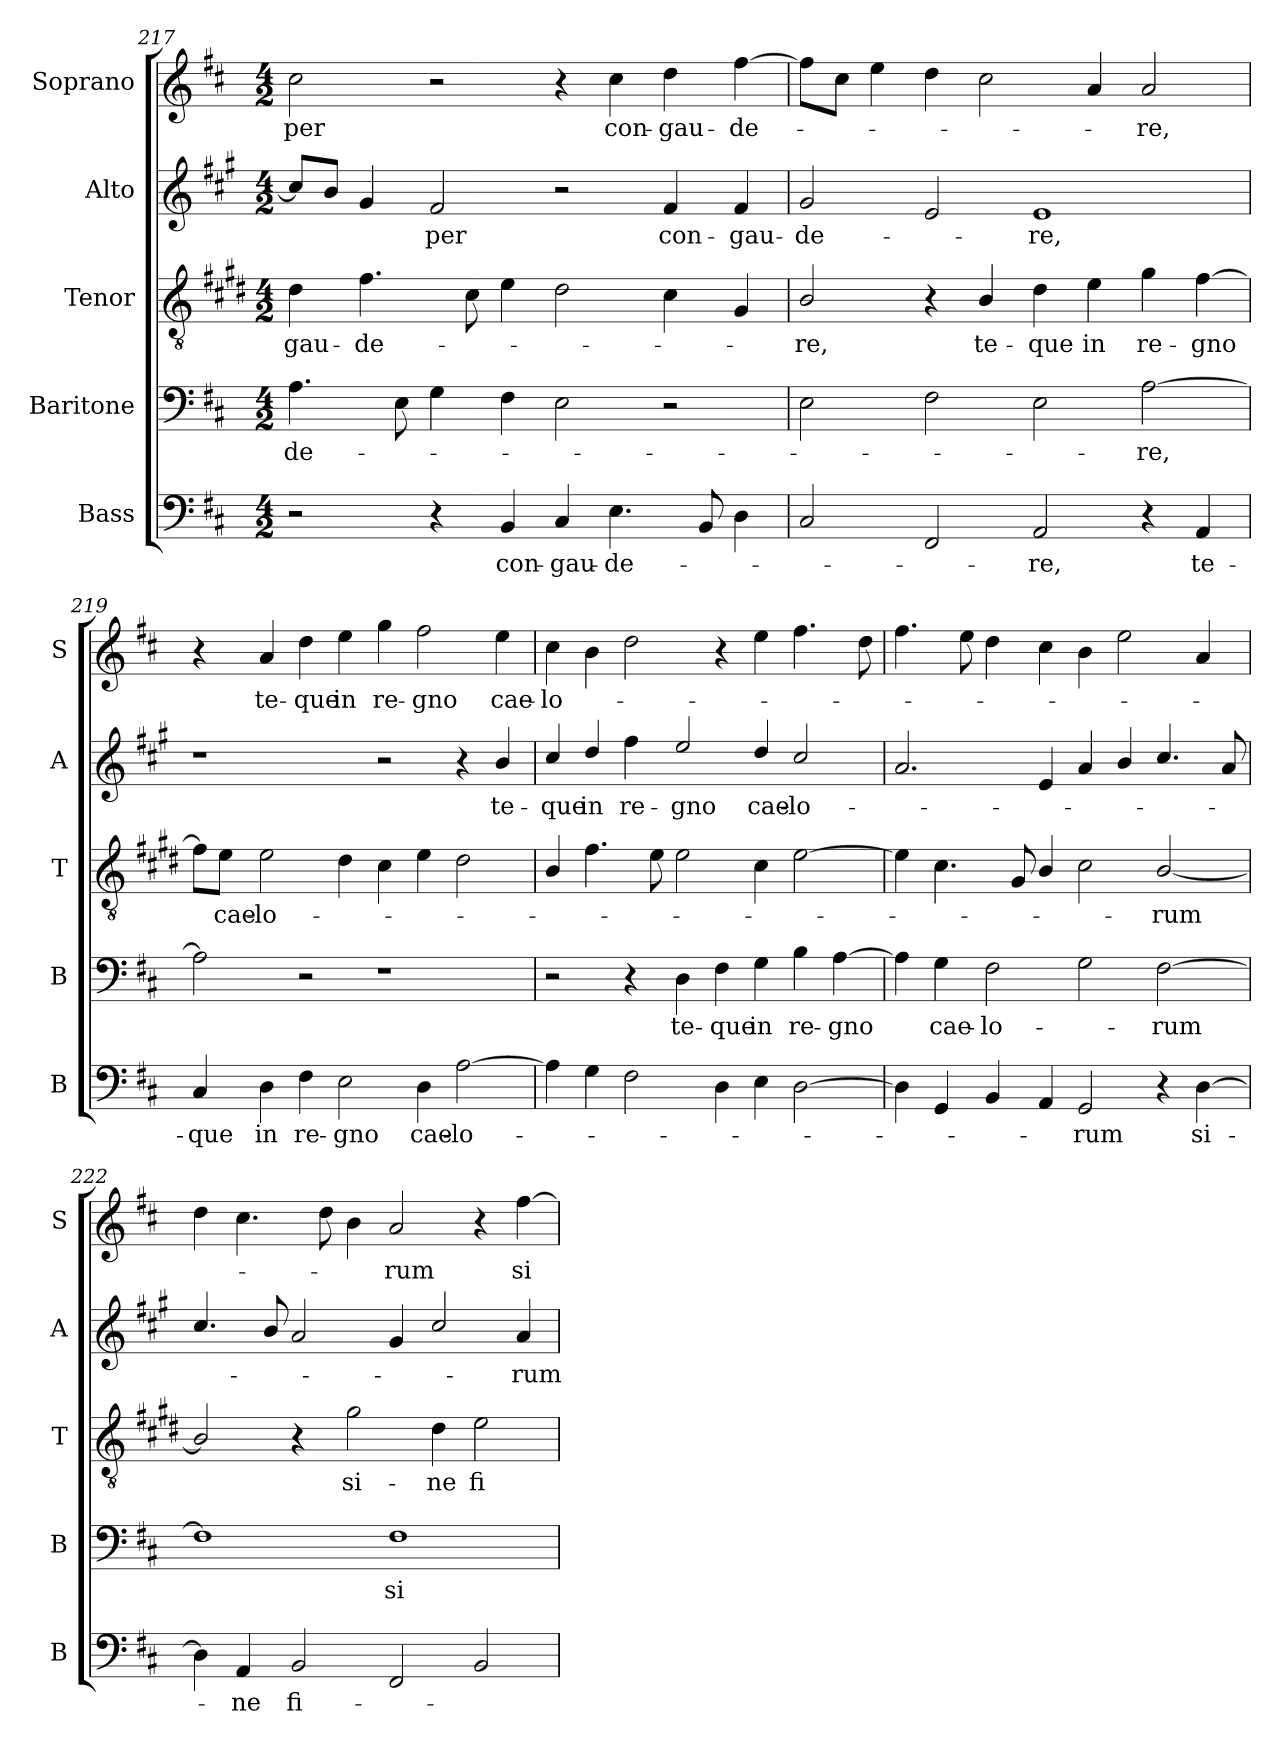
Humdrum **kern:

**kern	**text	**kern	**text	**kern	**text	**kern	**text	**kern	**text
*part5	*part5	*part4	*part4	*part3	*part3	*part2	*part2	*part1	*part1
*staff5	*staff5	*staff4	*staff4	*staff3	*staff3	*staff2	*staff2	*staff1	*staff1
*I"Bass	*	*I"Baritone	*	*I"Tenor	*	*I"Alto	*	*I"Soprano	*
*I'B	*	*I'B	*	*I'T	*	*I'A	*	*I'S	*
*clefF4	*	*clefF4	*	*clefGv2	*	*clefG2	*	*clefG2	*
*	*	*	*	*ITrd1c2	*	*ITrd4c7	*	*	*
*k[f#c#]	*	*k[f#c#]	*	*k[f#c#]	*	*k[f#c#]	*	*k[f#c#]	*
*D:	*	*D:	*	*D:	*	*D:	*	*D:	*
*M4/2	*	*M4/2	*	*M4/2	*	*M4/2	*	*M4/2	*
=217	=217	=217	=217	=217	=217	=217	=217	=217	=217
!	!	!	!LO:LY:b	!	!	!	!	!	!
!	!	!	!	!	!LO:LY:b	!	!	!	!
!	!	!	!	!	!	!	!	!	!LO:LY:b
2r	.	4.A\	-de-	4c#\	-gau-	8f#/L]	.	2cc#\	-per
.	.	.	.	.	.	8e/J	.	.	.
!	!	!	!	!	!LO:LY:b	!	!	!	!
.	.	.	.	4.e\	-de-	4c#/	.	.	.
.	.	8E\	.	.	.	.	.	.	.
!	!	!	!	!	!	!	!LO:LY:b	!	!
4r	.	4G\	.	.	.	2B/	-per	2r	.
.	.	.	.	8B\	.	.	.	.	.
!	!LO:LY:b	!	!	!	!	!	!	!	!
4BB/	con-	4F#\	.	4d\	.	.	.	.	.
!	!LO:LY:b	!	!	!	!	!	!	!	!
4C#/	-gau-	2E\	.	2c#\	.	2r	.	4r	.
!	!LO:LY:b	!	!	!	!	!	!	!	!
!	!	!	!	!	!	!	!	!	!LO:LY:b
4.E\	-de-	.	.	.	.	.	.	4cc#\	con-
!	!	!	!	!	!	!	!LO:LY:b	!	!
!	!	!	!	!	!	!	!	!	!LO:LY:b
.	.	2r	.	4B\	.	4B/	con-	4dd\	-gau-
8BB/	.	.	.	.	.	.	.	.	.
!	!	!	!	!	!	!	!LO:LY:b	!	!
!	!	!	!	!	!	!	!	!	!LO:LY:b
4D\	.	.	.	4F#/	.	4B/	-gau-	[4ff#\	-de-
=218	=218	=218	=218	=218	=218	=218	=218	=218	=218
!	!	!	!	!	!LO:LY:b	!	!	!	!
!	!	!	!	!	!	!	!LO:LY:b	!	!
2C#/	.	2E\	.	2A/	-re,	2c#/	-de-	8ff#\L]	.
.	.	.	.	.	.	.	.	8cc#\J	.
.	.	.	.	.	.	.	.	4ee\	.
2FF#/	.	2F#\	.	4r	.	2A/	.	4dd\	.
!	!	!	!	!	!LO:LY:b	!	!	!	!
.	.	.	.	4A/	te-	.	.	2cc#\	.
!	!LO:LY:b	!	!	!	!	!	!	!	!
!	!	!	!	!	!LO:LY:b	!	!	!	!
!	!	!	!	!	!	!	!LO:LY:b	!	!
2AA/	-re,	2E\	.	4c#\	-que	1A	-re,	.	.
!	!	!	!	!	!LO:LY:b	!	!	!	!
.	.	.	.	4d\	in	.	.	4a/	.
!	!	!	!LO:LY:b	!	!	!	!	!	!
!	!	!	!	!	!LO:LY:b	!	!	!	!
!	!	!	!	!	!	!	!	!	!LO:LY:b
4r	.	[2A\	-re,	4f#\	re-	.	.	2a/	-re,
!	!LO:LY:b	!	!	!	!	!	!	!	!
!	!	!	!	!	!LO:LY:b	!	!	!	!
4AA/	te-	.	.	[4e\	-gno	.	.	.	.
=219	=219	=219	=219	=219	=219	=219	=219	=219	=219
!	!LO:LY:b	!	!	!	!	!	!	!	!
4C#/	-que	2A\]	.	8e\L]	.	1r	.	4r	.
!	!	!	!	!	!LO:LY:b	!	!	!	!
.	.	.	.	8d\J	cae-	.	.	.	.
!	!LO:LY:b	!	!	!	!	!	!	!	!
!	!	!	!	!	!LO:LY:b	!	!	!	!
!	!	!	!	!	!	!	!	!	!LO:LY:b
4D\	in	.	.	2d\	-lo-	.	.	4a/	te-
!	!LO:LY:b	!	!	!	!	!	!	!	!
!	!	!	!	!	!	!	!	!	!LO:LY:b
4F#\	re-	2r	.	.	.	.	.	4dd\	-que
!	!LO:LY:b	!	!	!	!	!	!	!	!
!	!	!	!	!	!	!	!	!	!LO:LY:b
2E\	-gno	.	.	4c#\	.	.	.	4ee\	in
!	!	!	!	!	!	!	!	!	!LO:LY:b
.	.	1r	.	4B\	.	2r	.	4gg\	re-
!	!LO:LY:b	!	!	!	!	!	!	!	!
!	!	!	!	!	!	!	!	!	!LO:LY:b
4D\	cae-	.	.	4d\	.	.	.	2ff#\	-gno
!	!LO:LY:b	!	!	!	!	!	!	!	!
[2A\	-lo-	.	.	2c#\	.	4r	.	.	.
!	!	!	!	!	!	!	!LO:LY:b	!	!
!	!	!	!	!	!	!	!	!	!LO:LY:b
.	.	.	.	.	.	4e/	te-	4ee\	cae-
=220	=220	=220	=220	=220	=220	=220	=220	=220	=220
!	!	!	!	!	!	!	!LO:LY:b	!	!
!	!	!	!	!	!	!	!	!	!LO:LY:b
4A\]	.	2r	.	4A/	.	4f#/	-que	4cc#\	-lo-
!	!	!	!	!	!	!	!LO:LY:b	!	!
4G\	.	.	.	4.e\	.	4g/	in	4b\	.
!	!	!	!	!	!	!	!LO:LY:b	!	!
2F#\	.	4r	.	.	.	4b\	re-	2dd\	.
.	.	.	.	8d\	.	.	.	.	.
!	!	!	!LO:LY:b	!	!	!	!	!	!
!	!	!	!	!	!	!	!LO:LY:b	!	!
.	.	4D\	te-	2d\	.	2a/	-gno	.	.
!	!	!	!LO:LY:b	!	!	!	!	!	!
4D\	.	4F#\	-que	.	.	.	.	4r	.
!	!	!	!LO:LY:b	!	!	!	!	!	!
!	!	!	!	!	!	!	!LO:LY:b	!	!
4E\	.	4G\	in	4B\	.	4g/	cae-	4ee\	.
!	!	!	!LO:LY:b	!	!	!	!	!	!
!	!	!	!	!	!	!	!LO:LY:b	!	!
[2D\	.	4B\	re-	[2d\	.	2f#/	-lo-	4.ff#\	.
!	!	!	!LO:LY:b	!	!	!	!	!	!
.	.	[4A\	-gno	.	.	.	.	.	.
.	.	.	.	.	.	.	.	8dd\	.
!!LO:PB:g=z
=221	=221	=221	=221	=221	=221	=221	=221	=221	=221
4D\]	.	4A\]	.	4d\]	.	2.d/	.	4.ff#\	.
!	!	!	!LO:LY:b	!	!	!	!	!	!
4GG/	.	4G\	cae-	4.B\	.	.	.	.	.
.	.	.	.	.	.	.	.	8ee\	.
!	!	!	!LO:LY:b	!	!	!	!	!	!
4BB/	.	2F#\	-lo-	.	.	.	.	4dd\	.
.	.	.	.	8F#/	.	.	.	.	.
4AA/	.	.	.	4A/	.	4A/	.	4cc#\	.
!	!LO:LY:b	!	!	!	!	!	!	!	!
2GG/	-rum	2G\	.	2B\	.	4d/	.	4b\	.
.	.	.	.	.	.	4e/	.	2ee\	.
!	!	!	!LO:LY:b	!	!	!	!	!	!
!	!	!	!	!	!LO:LY:b	!	!	!	!
4r	.	[2F#\	-rum	[2A/	-rum	4.f#/	.	.	.
!	!LO:LY:b	!	!	!	!	!	!	!	!
[4D\	si-	.	.	.	.	.	.	4a/	.
.	.	.	.	.	.	8d/	.	.	.
=222	=222	=222	=222	=222	=222	=222	=222	=222	=222
4D\]	.	1F#]	.	2A/]	.	4.f#/	.	4dd\	.
!	!LO:LY:b	!	!	!	!	!	!	!	!
4AA/	-ne	.	.	.	.	.	.	4.cc#\	.
.	.	.	.	.	.	8e/	.	.	.
!	!LO:LY:b	!	!	!	!	!	!	!	!
2BB/	fi-	.	.	4r	.	2d/	.	.	.
.	.	.	.	.	.	.	.	8dd\	.
!	!	!	!	!	!LO:LY:b	!	!	!	!
.	.	.	.	2f#\	si-	.	.	4b\	.
!	!	!	!LO:LY:b	!	!	!	!	!	!
!	!	!	!	!	!	!	!	!	!LO:LY:b
2FF#/	.	1F#	si-	.	.	4c#/	.	2a/	-rum
!	!	!	!	!	!LO:LY:b	!	!	!	!
.	.	.	.	4c#\	-ne	2f#/	.	.	.
!	!	!	!	!	!LO:LY:b	!	!	!	!
2BB/	.	.	.	2d\	fi-	.	.	4r	.
!	!	!	!	!	!	!	!LO:LY:b	!	!
!	!	!	!	!	!	!	!	!	!LO:LY:b
.	.	.	.	.	.	4d/	-rum	[4ff#\	si-
=	=	=	=	=	=	=	=	=	=
*-	*-	*-	*-	*-	*-	*-	*-	*-	*-
